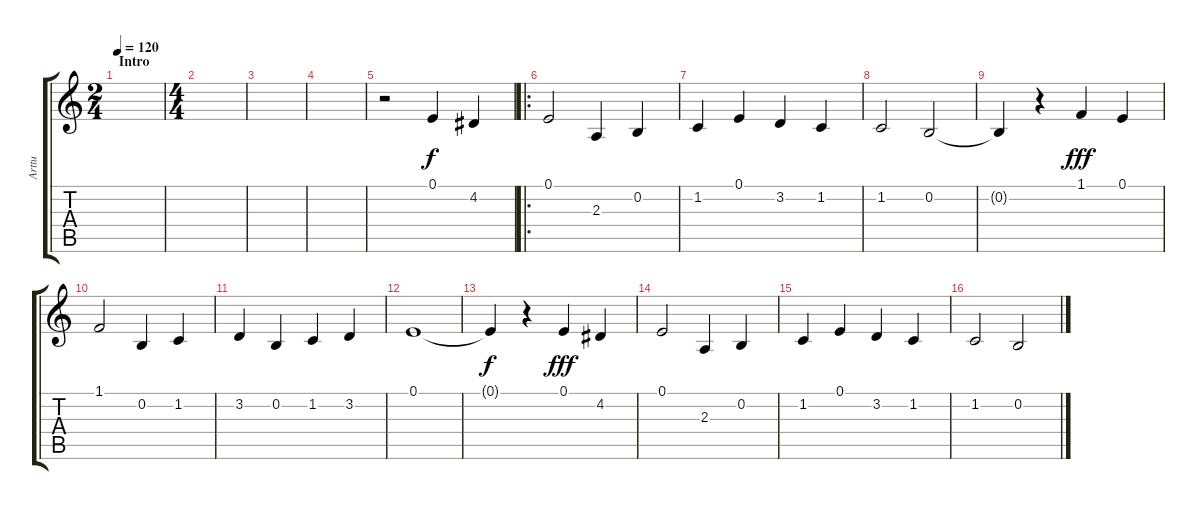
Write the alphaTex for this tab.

\track ("Arttu" "Arttu") {instrument lead1square}
\staff {score tabs}
\tuning (E4 B3 G3 D3 A2 E2) {hide}
\ts (2 4)
\section ("" "Intro")
\tempo 120
\clef g2
\ks c
|
\ts (4 4)
|
|
|
r.2 0.1.4 4.2.4 |
\ro
0.1.2 2.3.4 0.2.4 |
1.2.4 0.1.4 3.2.4 1.2.4 |
1.2.2 0.2.2 |
0.2{t}.4{dy f} r.4 1.1.4{dy fff} 0.1.4 |
1.1.2 0.2.4 1.2.4 |
3.2.4 0.2.4 1.2.4 3.2.4 |
0.1.1 |
0.1{t}.4{dy f} r.4 0.1.4{dy fff} 4.2.4 |
0.1.2 2.3.4 0.2.4 |
1.2.4 0.1.4 3.2.4 1.2.4 |
1.2.2 0.2.2
